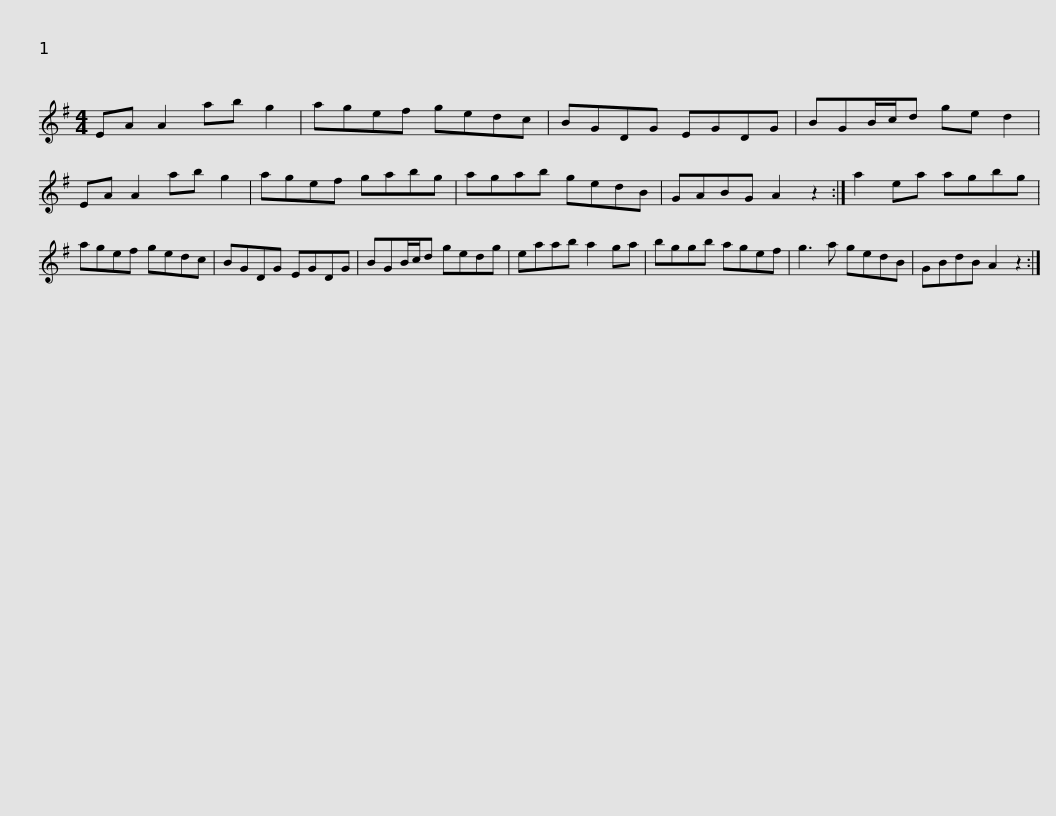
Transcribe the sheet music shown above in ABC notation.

X:1
L:1/8
M:4/4
I:linebreak $
K:G
V:1 treble
V:1
 EA A2 ab g2 | agef gedc | BGDG EGDG | BGB/c/d ge d2 | EA A2 ab g2 |$ %5
 agef gabg | agab gedB | GABG A2 z2 :| a2 ea agbg | agef gedc |$ %10
 BGDG EGDG | BGB/c/d gedg | eaab a2 ga | bggb agef | g3 a gedB |$ %15
 GBdB A2 z2 :| %16
